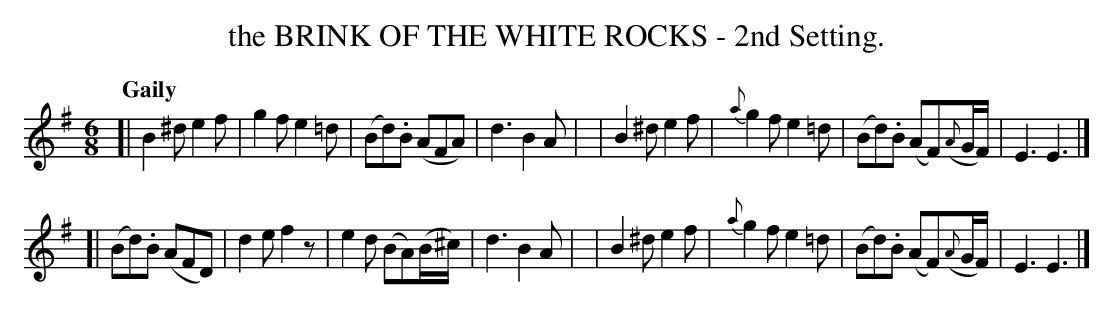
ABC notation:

X:1
T: the BRINK OF THE WHITE ROCKS - 2nd Setting.
Q: "Gaily"
M: 6/8
L: 1/8
K: Em
[| B2^d e2f | g2f e2=d | (Bd).B (AFA) | d3 B2A |\
|  B2^d e2f | {a}g2f e2=d | (Bd).B (AF)({A}G/F/) | E3 E3 |]
[|(Bd).B (AFD) | d2e f2z | e2d (BA)(B/^c/) | d3 B2A |\
|  B2^d e2f | {a}g2f e2=d | (Bd).B (AF)({A}G/F/) | E3 E3 |]
